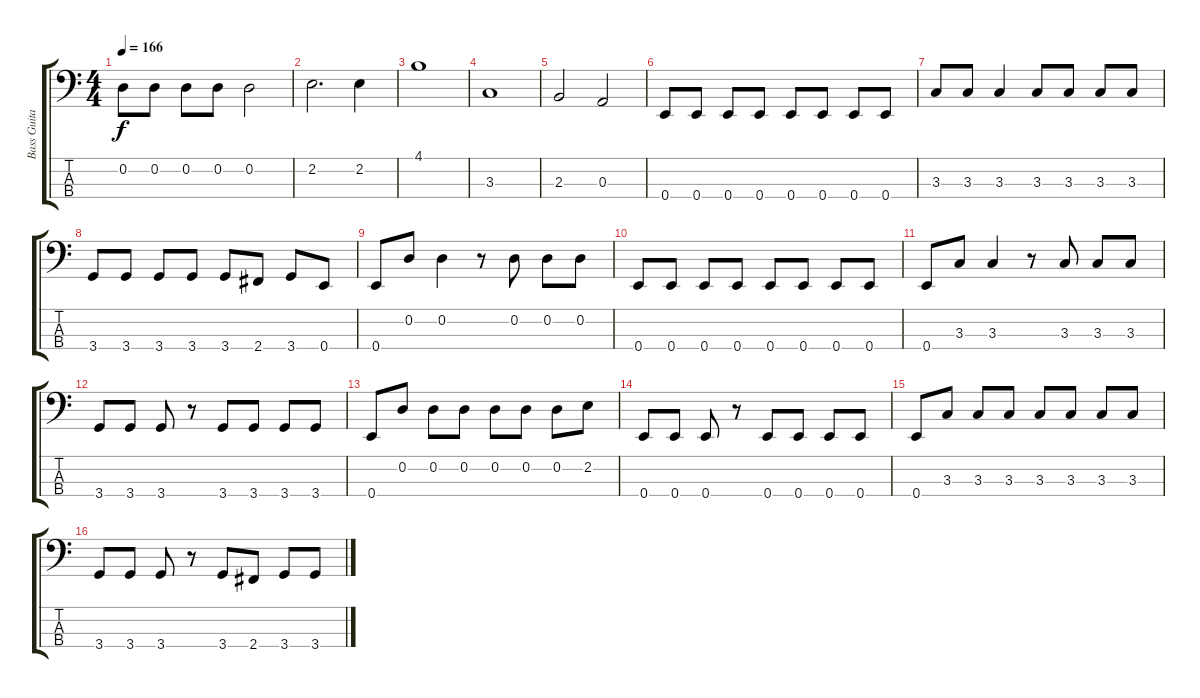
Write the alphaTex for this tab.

\track ("Bass Guitar" "Bass Guita") {instrument electricbassfinger}
\staff {score tabs}
\tuning (G2 D2 A1 E1) {hide}
\ts (4 4)
\tempo 166
\clef f4
\ks c
0.2.8{dy f} 0.2.8 0.2.8 0.2.8 0.2.2 |
2.2.2{d} 2.2.4 |
4.1.1 |
3.3.1 |
2.3.2 0.3.2 |
0.4.8 0.4.8 0.4.8 0.4.8 0.4.8 0.4.8 0.4.8 0.4.8 |
3.3.8 3.3.8 3.3.4 3.3.8 3.3.8 3.3.8 3.3.8 |
3.4.8 3.4.8 3.4.8 3.4.8 3.4.8 2.4.8 3.4.8 0.4.8 |
0.4.8 0.2.8 0.2.4 r.8 0.2.8 0.2.8 0.2.8 |
0.4.8 0.4.8 0.4.8 0.4.8 0.4.8 0.4.8 0.4.8 0.4.8 |
0.4.8 3.3.8 3.3.4 r.8 3.3.8 3.3.8 3.3.8 |
3.4.8 3.4.8 3.4.8 r.8 3.4.8 3.4.8 3.4.8 3.4.8 |
0.4.8 0.2.8 0.2.8 0.2.8 0.2.8 0.2.8 0.2.8 2.2.8 |
0.4.8 0.4.8 0.4.8 r.8 0.4.8 0.4.8 0.4.8 0.4.8 |
0.4.8 3.3.8 3.3.8 3.3.8 3.3.8 3.3.8 3.3.8 3.3.8 |
3.4.8 3.4.8 3.4.8 r.8 3.4.8 2.4.8 3.4.8 3.4.8
